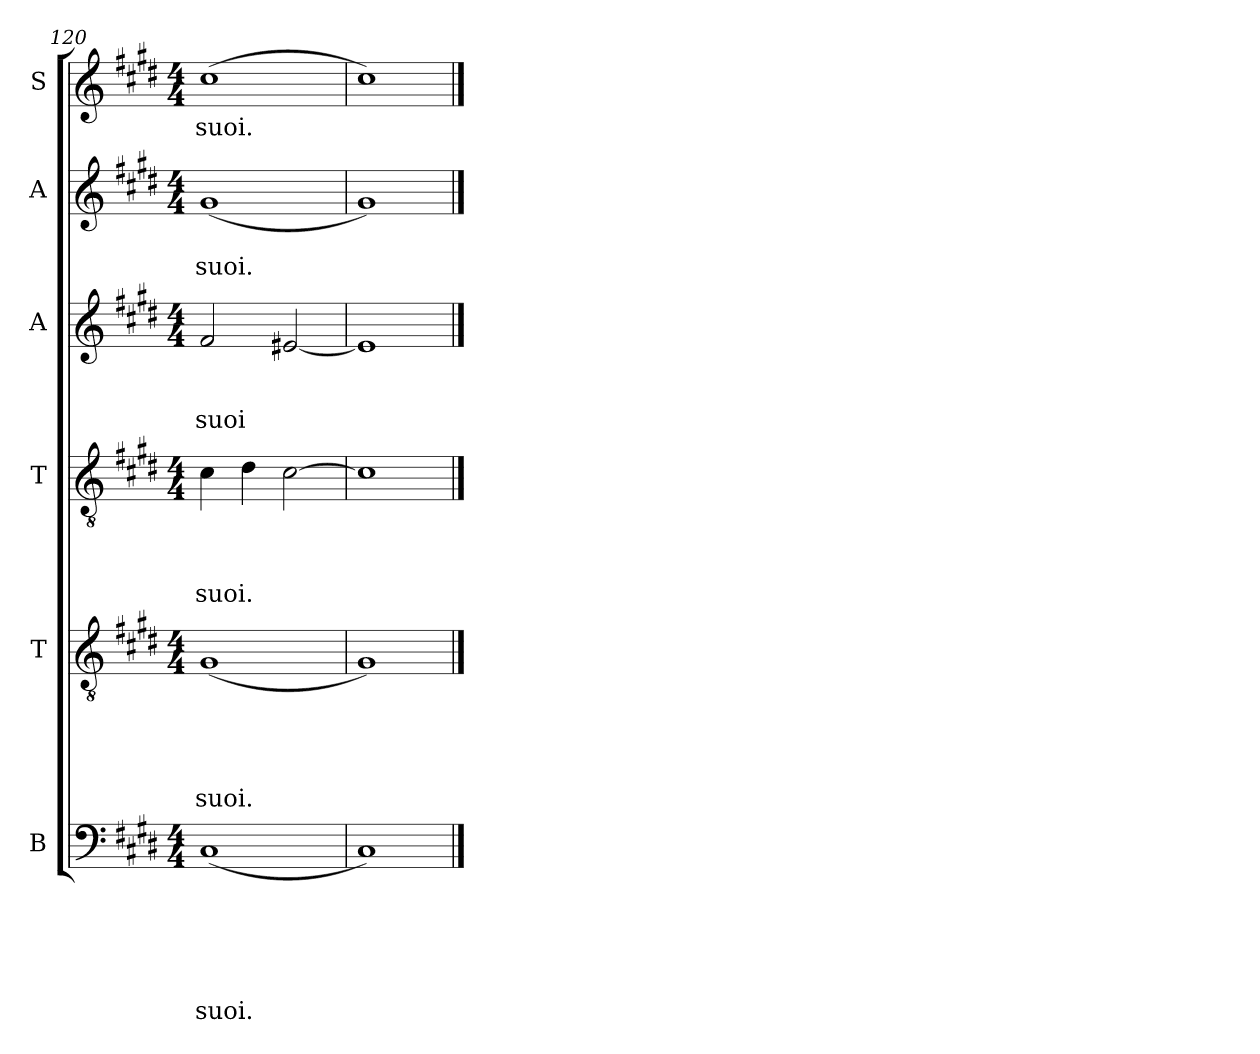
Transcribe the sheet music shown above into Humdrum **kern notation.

**kern	**text	**text	**text	**text	**text	**text	**kern	**text	**text	**text	**text	**text	**kern	**text	**text	**text	**text	**kern	**text	**text	**text	**kern	**text	**text	**kern	**text
*part6	*part6	*part6	*part6	*part6	*part6	*part6	*part5	*part5	*part5	*part5	*part5	*part5	*part4	*part4	*part4	*part4	*part4	*part3	*part3	*part3	*part3	*part2	*part2	*part2	*part1	*part1
*staff6	*staff6	*staff6	*staff6	*staff6	*staff6	*staff6	*staff5	*staff5	*staff5	*staff5	*staff5	*staff5	*staff4	*staff4	*staff4	*staff4	*staff4	*staff3	*staff3	*staff3	*staff3	*staff2	*staff2	*staff2	*staff1	*staff1
*I"B	*	*	*	*	*	*	*I"T	*	*	*	*	*	*I"T	*	*	*	*	*I"A	*	*	*	*I"A	*	*	*I"S	*
*clefF4	*	*	*	*	*	*	*clefGv2	*	*	*	*	*	*clefGv2	*	*	*	*	*clefG2	*	*	*	*clefG2	*	*	*clefG2	*
*k[f#c#g#d#]	*	*	*	*	*	*	*k[f#c#g#d#]	*	*	*	*	*	*k[f#c#g#d#]	*	*	*	*	*k[f#c#g#d#]	*	*	*	*k[f#c#g#d#]	*	*	*k[f#c#g#d#]	*
*E:	*	*	*	*	*	*	*E:	*	*	*	*	*	*E:	*	*	*	*	*E:	*	*	*	*E:	*	*	*E:	*
*M4/4	*	*	*	*	*	*	*M4/4	*	*	*	*	*	*M4/4	*	*	*	*	*M4/4	*	*	*	*M4/4	*	*	*M4/4	*
=120	=120	=120	=120	=120	=120	=120	=120	=120	=120	=120	=120	=120	=120	=120	=120	=120	=120	=120	=120	=120	=120	=120	=120	=120	=120	=120
!	!	!	!	!	!	!LO:LY:b	!	!	!	!	!	!LO:LY:b	!	!	!	!	!LO:LY:b	!	!	!	!LO:LY:b	!	!	!LO:LY:b	!	!LO:LY:b
(<1C#	.	.	.	.	.	suoi.	(<1G#	.	.	.	.	suoi.	4c#\	.	.	.	suoi.	2f#/	.	.	suoi	(<1g#	.	suoi.	(>1cc#	suoi.
.	.	.	.	.	.	.	.	.	.	.	.	.	4d#\	.	.	.	.	.	.	.	.	.	.	.	.	.
.	.	.	.	.	.	.	.	.	.	.	.	.	[>2c#\	.	.	.	.	[<2e#X/	.	.	.	.	.	.	.	.
=121	=121	=121	=121	=121	=121	=121	=121	=121	=121	=121	=121	=121	=121	=121	=121	=121	=121	=121	=121	=121	=121	=121	=121	=121	=121	=121
1C#)	.	.	.	.	.	.	1G#)	.	.	.	.	.	1c#]	.	.	.	.	1e#]	.	.	.	1g#)	.	.	1cc#)	.
==	==	==	==	==	==	==	==	==	==	==	==	==	==	==	==	==	==	==	==	==	==	==	==	==	==	==
*-	*-	*-	*-	*-	*-	*-	*-	*-	*-	*-	*-	*-	*-	*-	*-	*-	*-	*-	*-	*-	*-	*-	*-	*-	*-	*-
